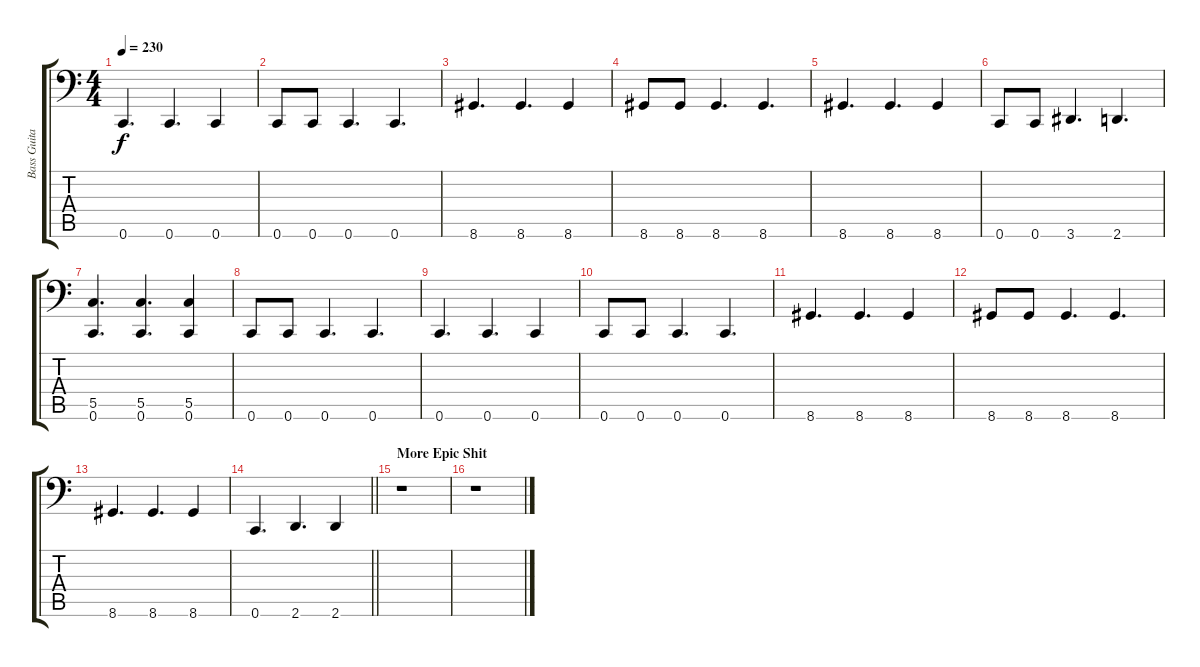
\track ("Bass Guitar" "Bass Guita") {instrument electricbassfinger}
\staff {score tabs}
\tuning (D3 A2 F2 C2 G1 C1) {hide}
\ts (4 4)
\tempo 230
\clef f4
\ks c
0.6.4{d dy f} 0.6.4{d} 0.6.4 |
0.6.8 0.6.8 0.6.4{d} 0.6.4{d} |
8.6.4{d} 8.6.4{d} 8.6.4 |
8.6.8 8.6.8 8.6.4{d} 8.6.4{d} |
8.6.4{d} 8.6.4{d} 8.6.4 |
0.6.8 0.6.8 3.6.4{d} 2.6.4{d} |
(5.5 0.6).4{d} (5.5 0.6).4{d} (5.5 0.6).4 |
0.6.8 0.6.8 0.6.4{d} 0.6.4{d} |
0.6.4{d} 0.6.4{d} 0.6.4 |
0.6.8 0.6.8 0.6.4{d} 0.6.4{d} |
8.6.4{d} 8.6.4{d} 8.6.4 |
8.6.8 8.6.8 8.6.4{d} 8.6.4{d} |
8.6.4{d} 8.6.4{d} 8.6.4 |
\barLineRight lightlight
0.6.4{d} 2.6.4{d} 2.6.4 |
\section ("" "More Epic Shit")
r.1 |
r.1
